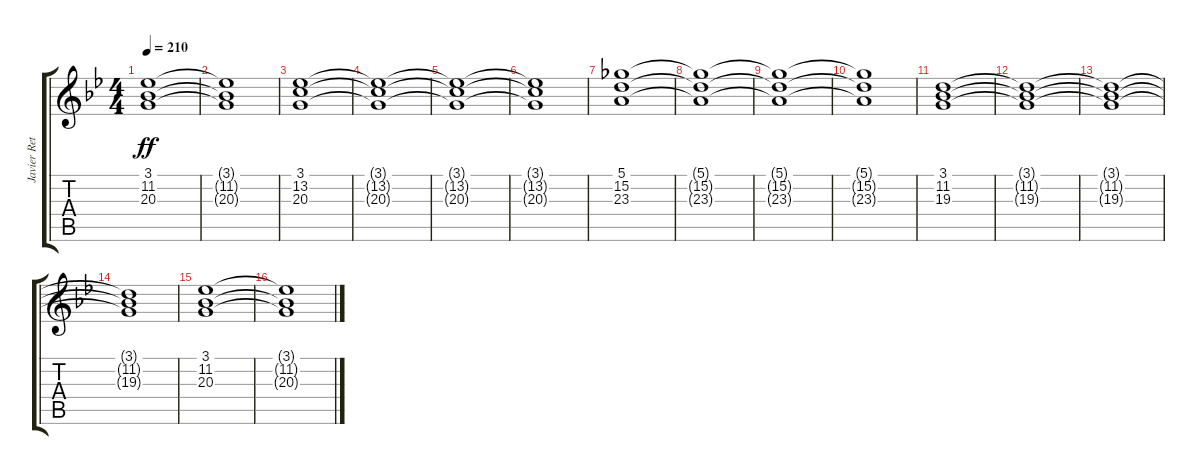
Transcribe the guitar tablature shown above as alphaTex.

\track ("Javier Retamozo" "Javier Ret") {instrument stringensemble1}
\staff {score tabs}
\tuning (E4 B3 G3 D3 A2 E2) {hide}
\ts (4 4)
\tempo 210
\clef g2
\ks gminor
(3.1{t} 11.2{t} 20.3{t}).1{dy ff} |
(3.1{t} 11.2{t} 20.3{t}).1 |
(3.1 13.2 20.3).1 |
(3.1{t} 13.2{t} 20.3{t}).1 |
(3.1{t} 13.2{t} 20.3{t}).1 |
(3.1{t} 13.2{t} 20.3{t}).1 |
(5.1 15.2 23.3).1 |
(5.1{t} 15.2{t} 23.3{t}).1 |
(5.1{t} 15.2{t} 23.3{t}).1 |
(5.1{t} 15.2{t} 23.3{t}).1 |
(3.1 11.2 19.3).1 |
(3.1{t} 11.2{t} 19.3{t}).1 |
(3.1{t} 11.2{t} 19.3{t}).1 |
(3.1{t} 11.2{t} 19.3{t}).1 |
(3.1 11.2 20.3).1 |
(3.1{t} 11.2{t} 20.3{t}).1
